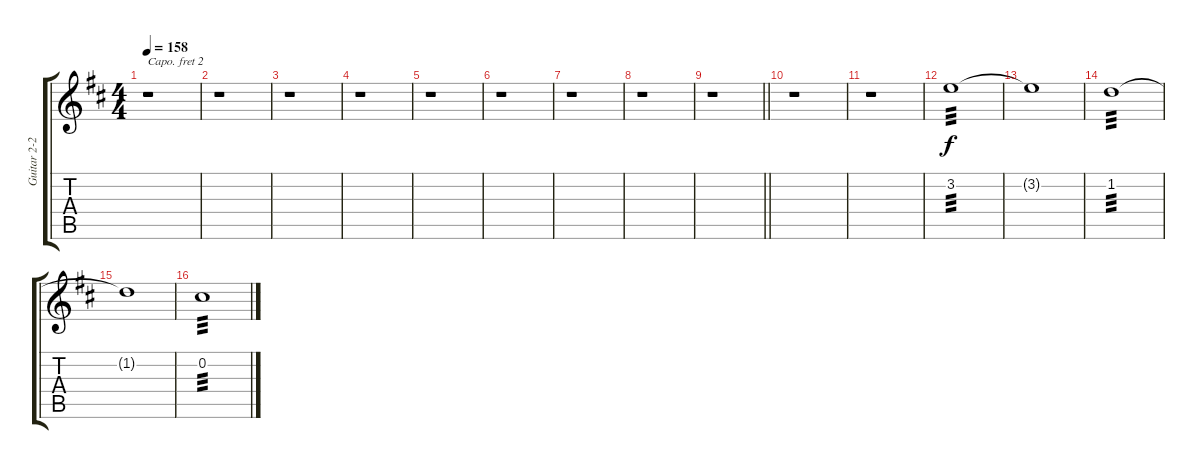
\track ("Guitar 2-2" "Guitar 2-2") {instrument acousticguitarnylon}
\staff {score tabs}
\capo 2
\tuning (E4 B3 G3 D3 A2 E2) {hide}
\ts (4 4)
\tempo 158
\clef g2
\ks d
r.1{dy f} |
r.1 |
r.1 |
r.1 |
r.1 |
r.1 |
r.1 |
r.1 |
\barLineRight lightlight
r.1 |
r.1 |
r.1 |
3.2.1{tp 3} |
3.2{t}.1 |
1.2.1{tp 3} |
1.2{t}.1 |
0.2.1{tp 3}
